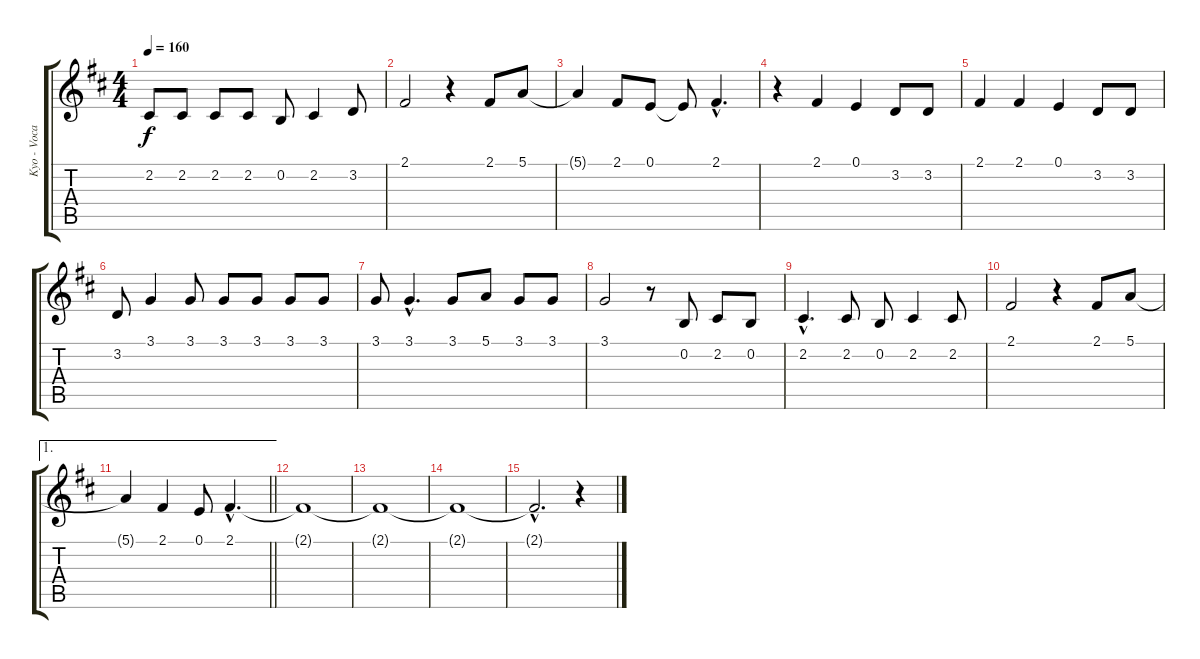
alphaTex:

\track ("Kyo - Vocal" "Kyo - Voca") {instrument sopranosax}
\staff {score tabs}
\tuning (E4 B3 G3 D3 A2 E2) {hide}
\ts (4 4)
\tempo 160
\clef g2
\ks d
2.2.8{dy f} 2.2.8 2.2.8 2.2.8 0.2.8 2.2.4 3.2.8 |
2.1.2 r.4 2.1.8 5.1.8 |
5.1{t}.4 2.1.8 0.1.8 0.1{t}.8 2.1{hac}.4{d} |
r.4 2.1.4 0.1.4 3.2.8 3.2.8 |
2.1.4 2.1.4 0.1.4 3.2.8 3.2.8 |
3.2.8 3.1.4 3.1.8 3.1.8 3.1.8 3.1.8 3.1.8 |
3.1.8 3.1{hac}.4{d} 3.1.8 5.1.8 3.1.8 3.1.8 |
3.1.2 r.8 0.2.8 2.2.8 0.2.8 |
2.2{hac}.4{d} 2.2.8 0.2.8 2.2.4 2.2.8 |
2.1.2 r.4 2.1.8 5.1.8 |
\ae 1
\barLineRight lightlight
5.1{t}.4 2.1.4 0.1.8 2.1{hac}.4{d} |
2.1{t}.1 |
2.1{t}.1 |
2.1{t}.1 |
2.1{hac t}.2{d} r.4
